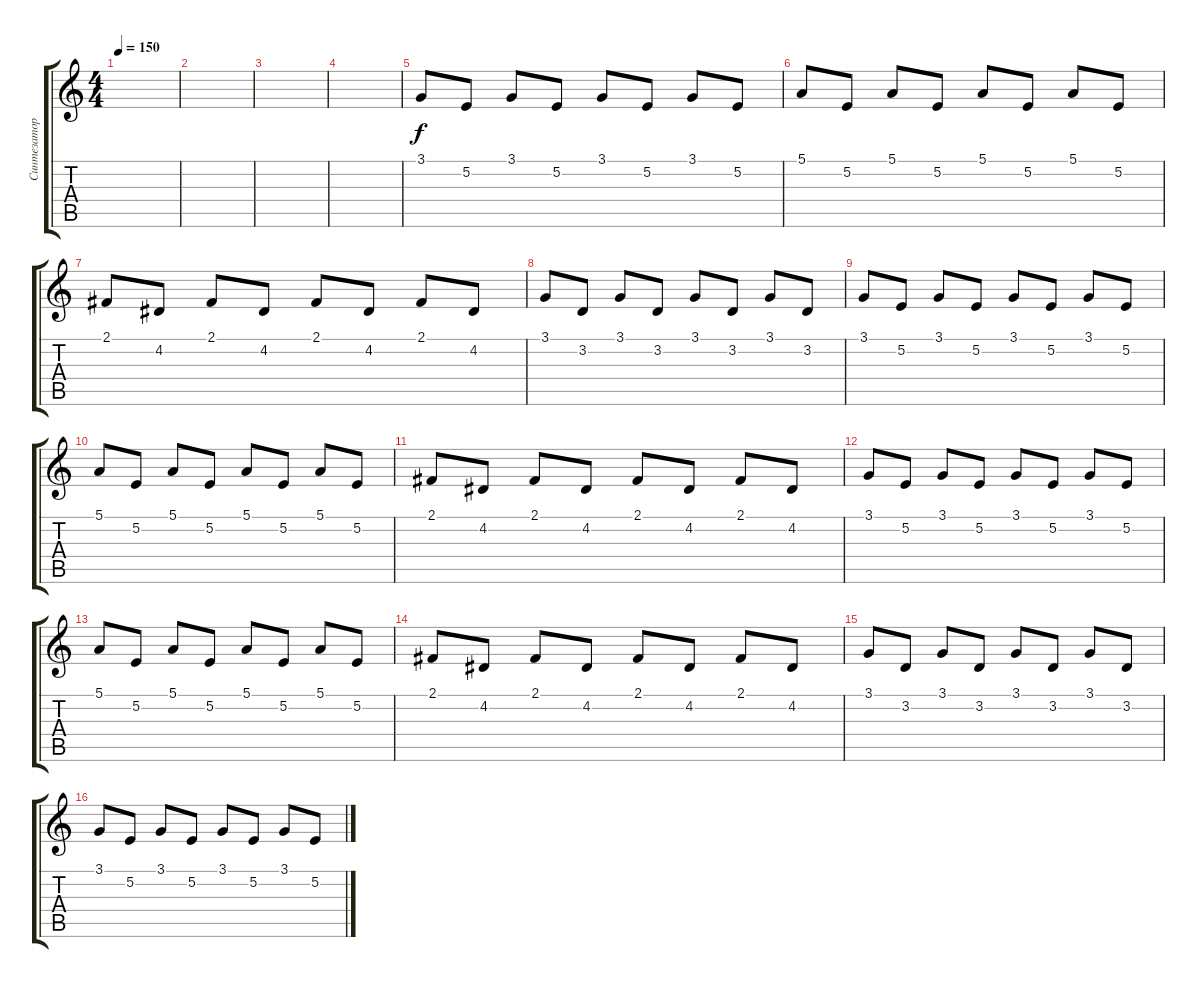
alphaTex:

\track ("Синтезатор" "Синтезатор") {instrument honkytonkpiano}
\staff {score tabs}
\tuning (E4 B3 G3 D3 A2 E2) {hide}
\ts (4 4)
\tempo 150
\clef g2
\ks c
|
|
|
|
3.1.8{dy f} 5.2.8 3.1.8 5.2.8 3.1.8 5.2.8 3.1.8 5.2.8 |
5.1.8 5.2.8 5.1.8 5.2.8 5.1.8 5.2.8 5.1.8 5.2.8 |
2.1.8 4.2.8 2.1.8 4.2.8 2.1.8 4.2.8 2.1.8 4.2.8 |
3.1.8 3.2.8 3.1.8 3.2.8 3.1.8 3.2.8 3.1.8 3.2.8 |
3.1.8 5.2.8 3.1.8 5.2.8 3.1.8 5.2.8 3.1.8 5.2.8 |
5.1.8 5.2.8 5.1.8 5.2.8 5.1.8 5.2.8 5.1.8 5.2.8 |
2.1.8 4.2.8 2.1.8 4.2.8 2.1.8 4.2.8 2.1.8 4.2.8 |
3.1.8 5.2.8 3.1.8 5.2.8 3.1.8 5.2.8 3.1.8 5.2.8 |
5.1.8 5.2.8 5.1.8 5.2.8 5.1.8 5.2.8 5.1.8 5.2.8 |
2.1.8 4.2.8 2.1.8 4.2.8 2.1.8 4.2.8 2.1.8 4.2.8 |
3.1.8 3.2.8 3.1.8 3.2.8 3.1.8 3.2.8 3.1.8 3.2.8 |
3.1.8 5.2.8 3.1.8 5.2.8 3.1.8 5.2.8 3.1.8 5.2.8
